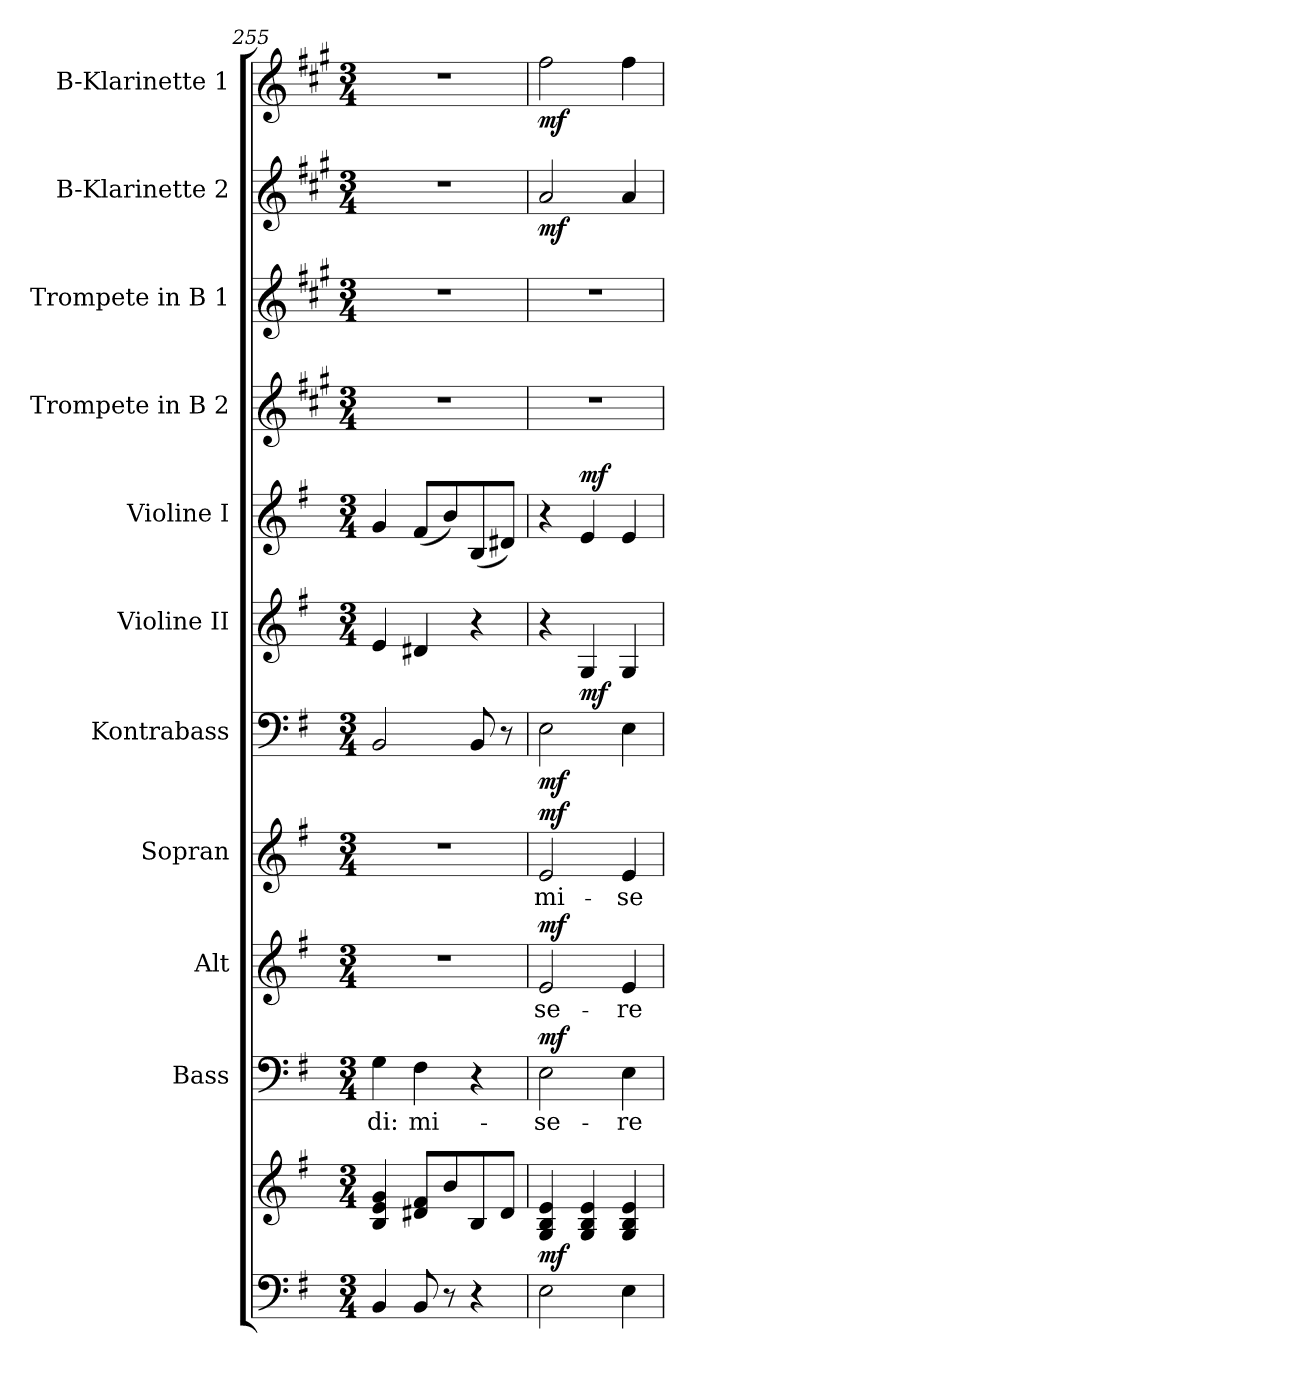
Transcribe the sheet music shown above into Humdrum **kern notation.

**kern	**kern	**dynam	**kern	**text	**dynam	**kern	**text	**dynam	**kern	**text	**dynam	**kern	**dynam	**kern	**dynam	**kern	**dynam	**kern	**kern	**kern	**dynam	**kern	**dynam
*part11	*part11	*part11	*part10	*part10	*part10	*part9	*part9	*part9	*part8	*part8	*part8	*part7	*part7	*part6	*part6	*part5	*part5	*part4	*part3	*part2	*part2	*part1	*part1
*staff12	*staff11	*staff11/12	*staff10	*staff10	*staff10	*staff9	*staff9	*staff9	*staff8	*staff8	*staff8	*staff7	*staff7	*staff6	*staff6	*staff5	*staff5	*staff4	*staff3	*staff2	*staff2	*staff1	*staff1
*	*	*	*I"Bass	*	*	*I"Alt	*	*	*I"Sopran	*	*	*I"Kontrabass	*	*I"Violine II	*	*I"Violine I	*	*I"Trompete in B 2	*I"Trompete in B 1	*I"B-Klarinette 2	*	*I"B-Klarinette 1	*
*	*	*	*I'B.	*	*	*I'A.	*	*	*I'S.	*	*	*I'Kb.	*	*I'Vl. II	*	*I'Vl. I	*	*I'Tr. 2	*I'Tr. 1	*I'B Kl. 2	*	*I'B Kl. 1	*
*clefF4	*clefG2	*	*clefF4	*	*	*clefG2	*	*	*clefG2	*	*	*clefF4	*	*clefG2	*	*clefG2	*	*clefG2	*clefG2	*clefG2	*	*clefG2	*
*	*	*	*	*	*	*	*	*	*	*	*	*ITrd7c12	*	*	*	*	*	*ITrd1c2	*ITrd1c2	*ITrd1c2	*	*ITrd1c2	*
*k[f#]	*k[f#]	*	*k[f#]	*	*	*k[f#]	*	*	*k[f#]	*	*	*k[f#]	*	*k[f#]	*	*k[f#]	*	*k[f#]	*k[f#]	*k[f#]	*	*k[f#]	*
*G:	*G:	*	*G:	*	*	*G:	*	*	*G:	*	*	*G:	*	*G:	*	*G:	*	*G:	*G:	*G:	*	*G:	*
*M3/4	*M3/4	*	*M3/4	*	*	*M3/4	*	*	*M3/4	*	*	*M3/4	*	*M3/4	*	*M3/4	*	*M3/4	*M3/4	*M3/4	*	*M3/4	*
=255	=255	=255	=255	=255	=255	=255	=255	=255	=255	=255	=255	=255	=255	=255	=255	=255	=255	=255	=255	=255	=255	=255	=255
!	!	!	!	!LO:LY:b	!	!	!	!	!	!	!	!	!	!	!	!	!	!	!	!	!	!	!
4BB/	4B/ 4e/ 4g/	.	4G\	-di:	.	2.r	.	.	2.r	.	.	2BBB/	.	4e/	.	4g/	.	2.r	2.r	2.r	.	2.r	.
!	!	!	!	!LO:LY:b	!	!	!	!	!	!	!	!	!	!	!	!	!	!	!	!	!	!	!
8BB/	8d#X/ 8f#/L	.	4F#\	mi-	.	.	.	.	.	.	.	.	.	4d#X/	.	(<8f#/L	.	.	.	.	.	.	.
8r	8b/	.	.	.	.	.	.	.	.	.	.	.	.	.	.	8b/)	.	.	.	.	.	.	.
4r	8B/	.	4r	.	.	.	.	.	.	.	.	8BBB/	.	4r	.	(<8B/	.	.	.	.	.	.	.
.	8d#/J	.	.	.	.	.	.	.	.	.	.	8r	.	.	.	8d#X/J)	.	.	.	.	.	.	.
=256	=256	=256	=256	=256	=256	=256	=256	=256	=256	=256	=256	=256	=256	=256	=256	=256	=256	=256	=256	=256	=256	=256	=256
!	!	!LO:DY:b	!	!LO:LY:b	!LO:DY:a	!	!LO:LY:b	!LO:DY:a	!	!LO:LY:b	!LO:DY:a	!	!LO:DY:b	!	!	!	!	!	!	!	!LO:DY:b	!	!LO:DY:b
2E\	4G/ 4B/ 4e/	mf	2E\	-se-	mf	2e/	-se-	mf	2e/	mi-	mf	2EE\	mf	4r	.	4r	.	2.r	2.r	2g/	mf	2ee\	mf
!	!	!	!	!	!	!	!	!	!	!	!	!	!	!	!LO:DY:b	!	!LO:DY:a	!	!	!	!	!	!
.	4G/ 4B/ 4e/	.	.	.	.	.	.	.	.	.	.	.	.	4G/	mf	4e/	mf	.	.	.	.	.	.
!	!	!	!	!LO:LY:b	!	!	!LO:LY:b	!	!	!LO:LY:b	!	!	!	!	!	!	!	!	!	!	!	!	!
4E\	4G/ 4B/ 4e/	.	4E\	-re-	.	4e/	-re-	.	4e/	-se-	.	4EE\	.	4G/	.	4e/	.	.	.	4g/	.	4ee\	.
=	=	=	=	=	=	=	=	=	=	=	=	=	=	=	=	=	=	=	=	=	=	=	=
*-	*-	*-	*-	*-	*-	*-	*-	*-	*-	*-	*-	*-	*-	*-	*-	*-	*-	*-	*-	*-	*-	*-	*-
